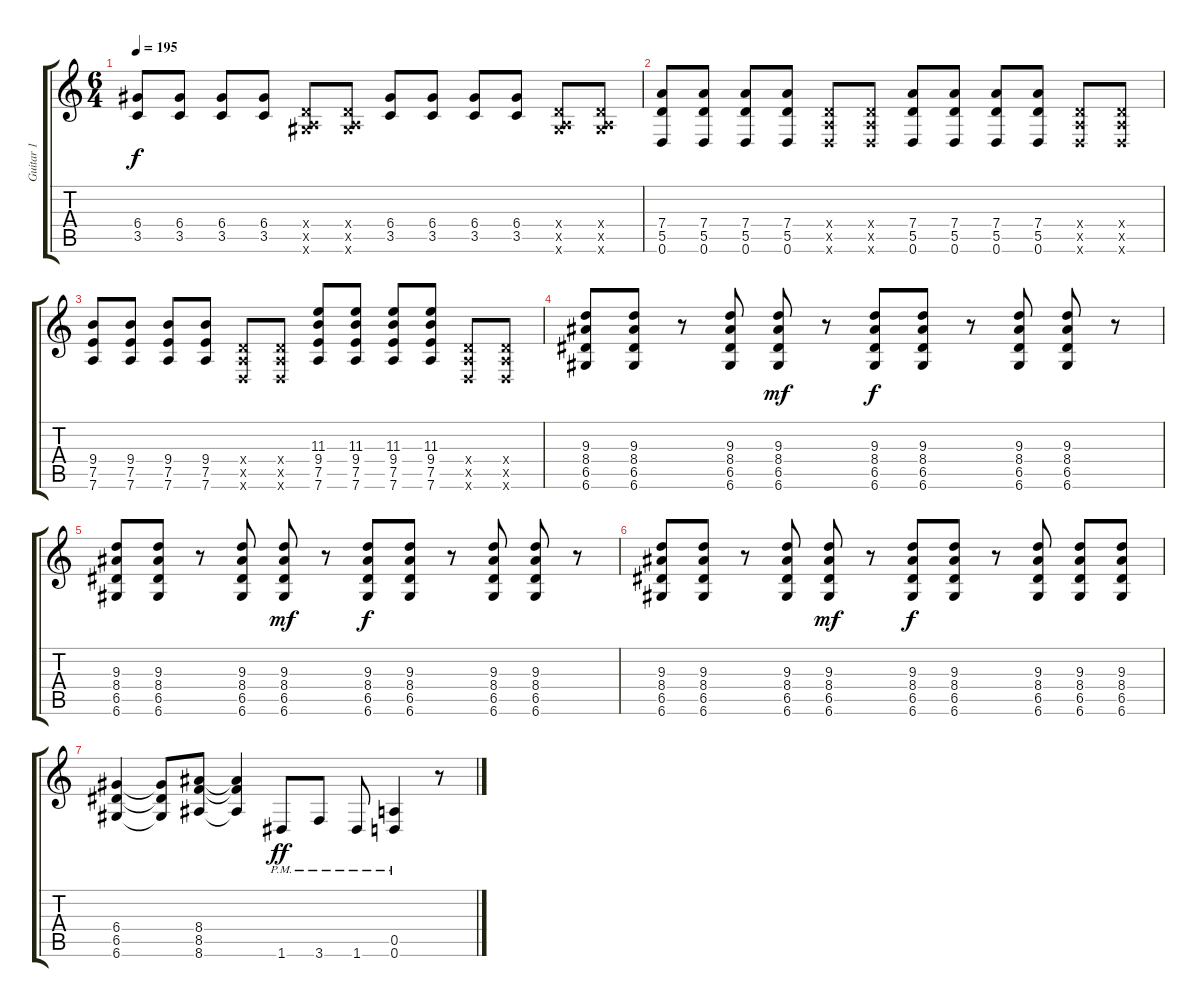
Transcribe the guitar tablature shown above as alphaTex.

\track ("Guitar 1" "Guitar 1") {instrument distortionguitar}
\staff {score tabs}
\tuning (D4 A3 F3 D3 A2 D2) {hide}
\ts (6 4)
\tempo 195
\clef g2
\ks c
(6.4 3.5).8{dy f} (6.4 3.5).8 (6.4 3.5).8 (6.4 3.5).8 (0.4{x} 0.5{x} 6.6{x}).8 (0.4{x} 0.5{x} 6.6{x}).8 (6.4 3.5).8 (6.4 3.5).8 (6.4 3.5).8 (6.4 3.5).8 (0.4{x} 0.5{x} 6.6{x}).8 (0.4{x} 0.5{x} 6.6{x}).8 |
(7.4 5.5 0.6).8 (7.4 5.5 0.6).8 (7.4 5.5 0.6).8 (7.4 5.5 0.6).8 (0.4{x} 0.5{x} 0.6{x}).8 (0.4{x} 0.5{x} 0.6{x}).8 (7.4 5.5 0.6).8 (7.4 5.5 0.6).8 (7.4 5.5 0.6).8 (7.4 5.5 0.6).8 (0.4{x} 0.5{x} 0.6{x}).8 (0.4{x} 0.5{x} 0.6{x}).8 |
(9.4 7.5 7.6).8 (9.4 7.5 7.6).8 (9.4 7.5 7.6).8 (9.4 7.5 7.6).8 (0.4{x} 0.5{x} 0.6{x}).8 (0.4{x} 0.5{x} 0.6{x}).8 (11.3 9.4 7.5 7.6).8 (11.3 9.4 7.5 7.6).8 (11.3 9.4 7.5 7.6).8 (11.3 9.4 7.5 7.6).8 (0.4{x} 0.5{x} 0.6{x}).8 (0.4{x} 0.5{x} 0.6{x}).8 |
(9.3 8.4 6.5 6.6).8 (9.3 8.4 6.5 6.6).8 r.8 (9.3 8.4 6.5 6.6).8 (9.3 8.4 6.5 6.6).8{dy mf} r.8 (9.3 8.4 6.5 6.6).8{dy f} (9.3 8.4 6.5 6.6).8 r.8 (9.3 8.4 6.5 6.6).8 (9.3 8.4 6.5 6.6).8 r.8 |
(9.3 8.4 6.5 6.6).8 (9.3 8.4 6.5 6.6).8 r.8 (9.3 8.4 6.5 6.6).8 (9.3 8.4 6.5 6.6).8{dy mf} r.8 (9.3 8.4 6.5 6.6).8{dy f} (9.3 8.4 6.5 6.6).8 r.8 (9.3 8.4 6.5 6.6).8 (9.3 8.4 6.5 6.6).8 r.8 |
(9.3 8.4 6.5 6.6).8 (9.3 8.4 6.5 6.6).8 r.8 (9.3 8.4 6.5 6.6).8 (9.3 8.4 6.5 6.6).8{dy mf} r.8 (9.3 8.4 6.5 6.6).8{dy f} (9.3 8.4 6.5 6.6).8 r.8 (9.3 8.4 6.5 6.6).8 (9.3 8.4 6.5 6.6).8 (9.3 8.4 6.5 6.6).8 |
(6.4 6.5 6.6).4 (6.4{t} 6.5{t} 6.6{t}).8 (8.4 8.5 8.6).8 (8.4{t} 8.5{t} 8.6{t}).4 1.6{pm}.8{dy ff} 3.6{pm}.8 1.6{pm}.8 (0.5{pm} 0.6{pm}).4 r.8
